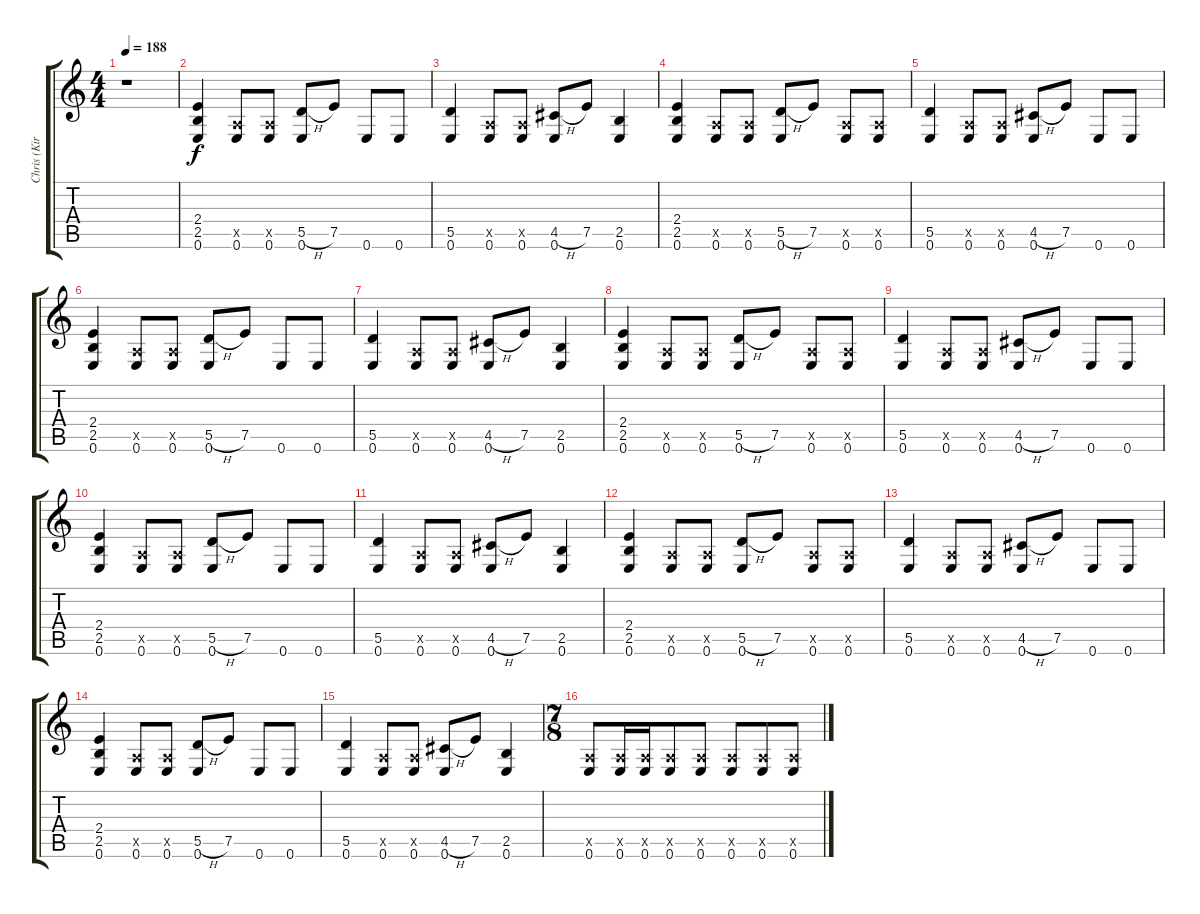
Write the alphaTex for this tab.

\track ("Chris (Kirks Guitar's)" "Chris (Kir") {instrument overdrivenguitar}
\staff {score tabs}
\tuning (E4 B3 G3 D3 A2 E2) {hide}
\ts (4 4)
\tempo 188
\clef g2
\ks c
r.1{dy fff} |
(2.4 2.5 0.6).4{dy f} (0.5{x} 0.6).8 (0.5{x} 0.6).8 (5.5{h} 0.6).8 7.5.8 0.6.8 0.6.8 |
(5.5 0.6).4 (0.5{x} 0.6).8 (0.5{x} 0.6).8 (4.5{h} 0.6).8 7.5.8 (2.5 0.6).4 |
(2.4 2.5 0.6).4 (0.5{x} 0.6).8 (0.5{x} 0.6).8 (5.5{h} 0.6).8 7.5.8 (0.5{x} 0.6).8 (0.5{x} 0.6).8 |
(5.5 0.6).4 (0.5{x} 0.6).8 (0.5{x} 0.6).8 (4.5{h} 0.6).8 7.5.8 0.6.8 0.6.8 |
(2.4 2.5 0.6).4 (0.5{x} 0.6).8 (0.5{x} 0.6).8 (5.5{h} 0.6).8 7.5.8 0.6.8 0.6.8 |
(5.5 0.6).4 (0.5{x} 0.6).8 (0.5{x} 0.6).8 (4.5{h} 0.6).8 7.5.8 (2.5 0.6).4 |
(2.4 2.5 0.6).4 (0.5{x} 0.6).8 (0.5{x} 0.6).8 (5.5{h} 0.6).8 7.5.8 (0.5{x} 0.6).8 (0.5{x} 0.6).8 |
(5.5 0.6).4 (0.5{x} 0.6).8 (0.5{x} 0.6).8 (4.5{h} 0.6).8 7.5.8 0.6.8 0.6.8 |
(2.4 2.5 0.6).4 (0.5{x} 0.6).8 (0.5{x} 0.6).8 (5.5{h} 0.6).8 7.5.8 0.6.8 0.6.8 |
(5.5 0.6).4 (0.5{x} 0.6).8 (0.5{x} 0.6).8 (4.5{h} 0.6).8 7.5.8 (2.5 0.6).4 |
(2.4 2.5 0.6).4 (0.5{x} 0.6).8 (0.5{x} 0.6).8 (5.5{h} 0.6).8 7.5.8 (0.5{x} 0.6).8 (0.5{x} 0.6).8 |
(5.5 0.6).4 (0.5{x} 0.6).8 (0.5{x} 0.6).8 (4.5{h} 0.6).8 7.5.8 0.6.8 0.6.8 |
(2.4 2.5 0.6).4 (0.5{x} 0.6).8 (0.5{x} 0.6).8 (5.5{h} 0.6).8 7.5.8 0.6.8 0.6.8 |
(5.5 0.6).4 (0.5{x} 0.6).8 (0.5{x} 0.6).8 (4.5{h} 0.6).8 7.5.8 (2.5 0.6).4 |
\ts (7 8)
(0.5{x} 0.6).8 (0.5{x} 0.6).16 (0.5{x} 0.6).16 (0.5{x} 0.6).8 (0.5{x} 0.6).8 (0.5{x} 0.6).8 (0.5{x} 0.6).8 (0.5{x} 0.6).8
